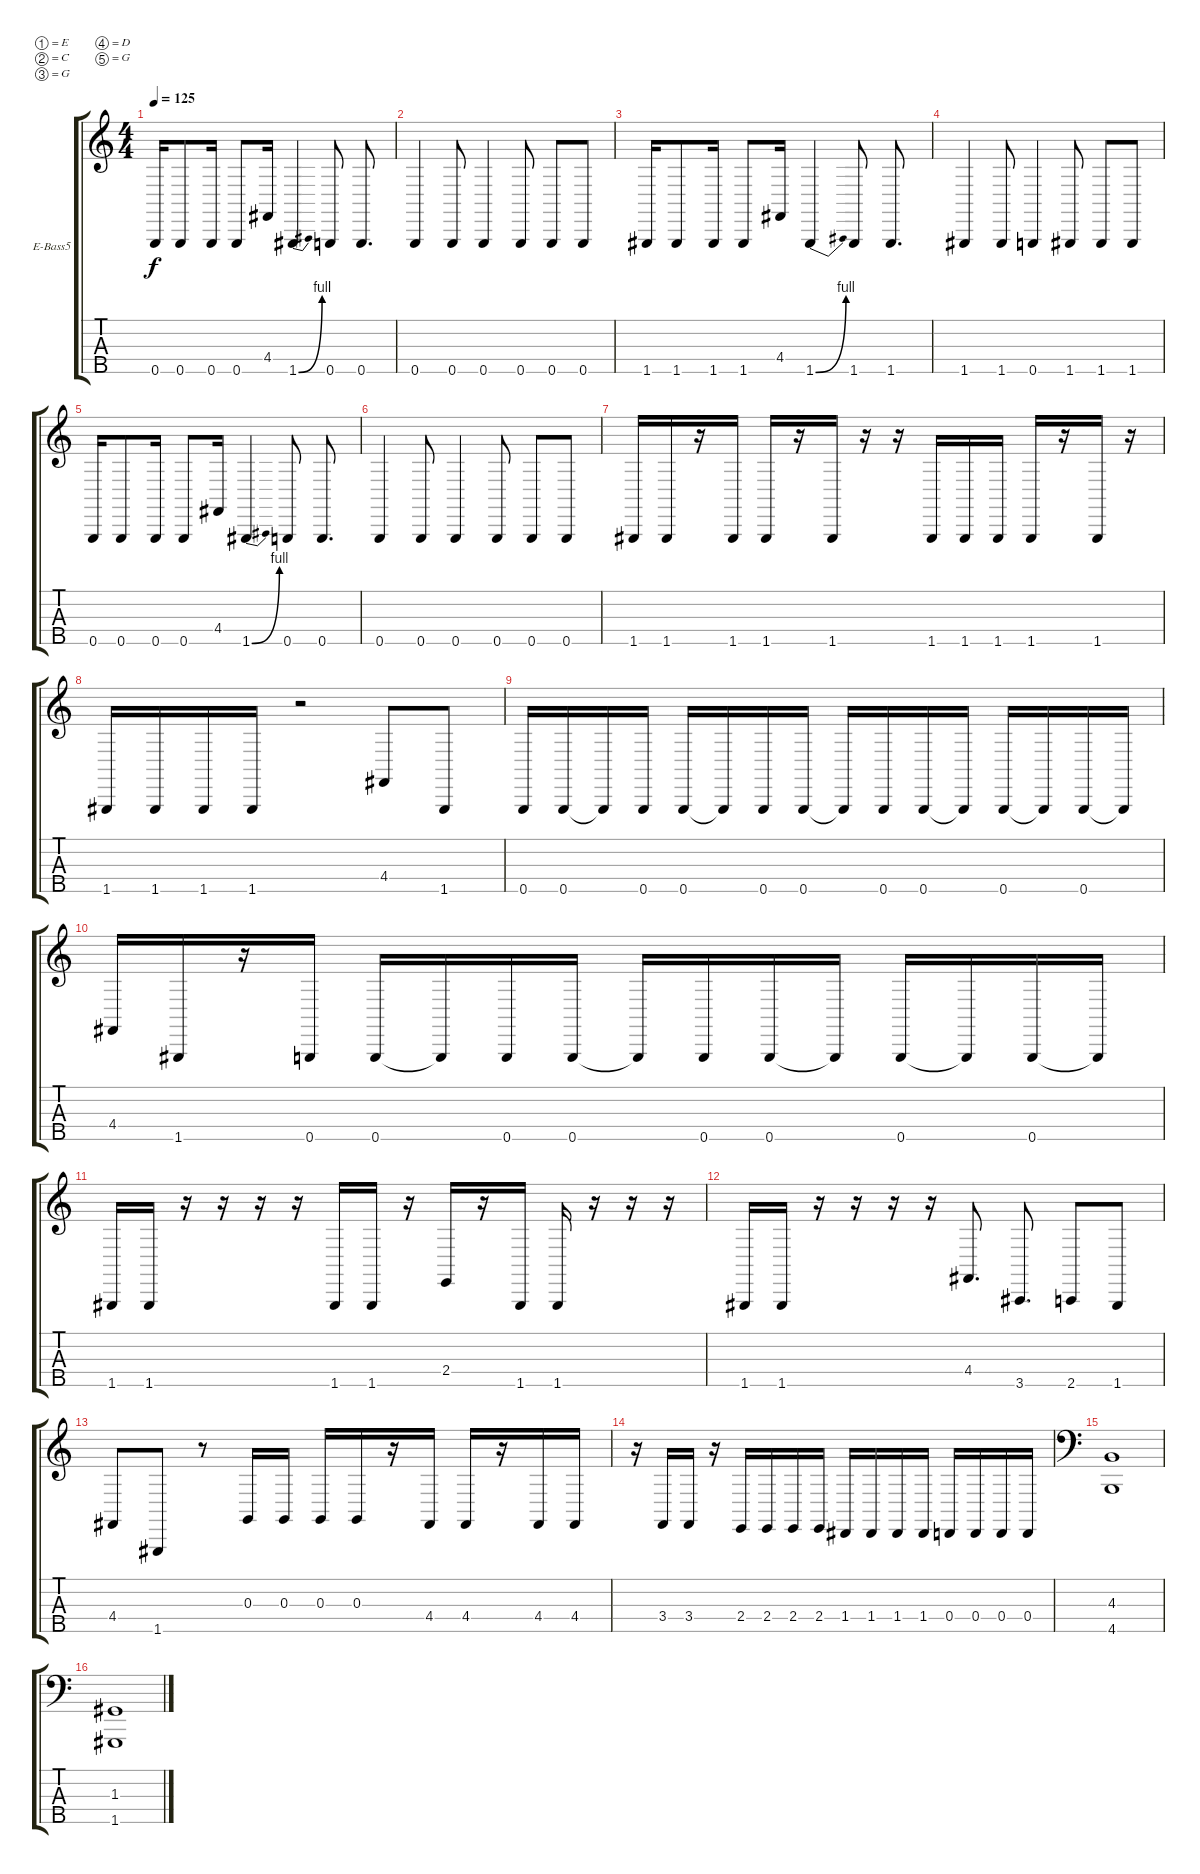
\defaultSystemsLayout 4
\bracketExtendMode groupsimilarinstruments
\firstSystemTrackNameOrientation horizontal
\otherSystemsTrackNameOrientation horizontal
\track ("Electric Bass" "E-Bass5") {instrument electricbassfinger}
\staff {score tabs}
\tuning (E2 C2 G1 D1 G0)
\ts (4 4)
\tempo 125
\clef g2
\scale
0.333333
\ks c
0.5.16{dy f} 0.5.8 0.5.16 0.5.8 4.4.16 1.5{be (bend 0 0 60 4)}.4 0.5.8 0.5.8{d} |
\scale
0.333333 0.5.4 0.5.8 0.5.4 0.5.8 0.5.8 0.5.8 |
\scale
0.333333 1.5.16 1.5.8 1.5.16 1.5.8 4.4.16 1.5{be (bend 0 0 60 4)}.4 1.5.8 1.5.8{d} |
\scale
0.333333 1.5.4 1.5.8 0.5.4 1.5.8 1.5.8 1.5.8 |
\scale
0.333333 0.5.16 0.5.8 0.5.16 0.5.8 4.4.16 1.5{be (bend 0 0 60 4)}.4 0.5.8 0.5.8{d} |
\scale
0.333333 0.5.4 0.5.8 0.5.4 0.5.8 0.5.8 0.5.8 |
\scale
0.333333 1.5.16 1.5.16 r.16 1.5.16 1.5.16 r.16 1.5.16 r.16 r.16 1.5.16 1.5.16 1.5.16 1.5.16 r.16 1.5.16 r.16 |
\scale
0.333333 1.5.16 1.5.16 1.5.16 1.5.16 r.2 4.4.8 1.5.8 |
\scale
0.333333 0.5.16 0.5.16 0.5{t}.16 0.5.16 0.5.16 0.5{t}.16 0.5.16 0.5.16 0.5{t}.16 0.5.16 0.5.16 0.5{t}.16 0.5.16 0.5{t}.16 0.5.16 0.5{t}.16 |
\scale
0.333333 4.4.16 1.5.16 r.16 0.5.16 0.5.16 0.5{t}.16 0.5.16 0.5.16 0.5{t}.16 0.5.16 0.5.16 0.5{t}.16 0.5.16 0.5{t}.16 0.5.16 0.5{t}.16 |
\scale
0.333333 1.5.16 1.5.16 r.16 r.16 r.16 r.16 1.5.16 1.5.16 r.16 2.4.16 r.16 1.5.16 1.5.16 r.16 r.16 r.16 |
\scale
0.333333 1.5.16 1.5.16 r.16 r.16 r.16 r.16 4.4.8{d} 3.5.8{d} 2.5.8 1.5.8 |
\scale
0.333333 4.4.8 1.5.8 r.8 0.3.16 0.3.16 0.3.16 0.3.16 r.16 4.4.16 4.4.16 r.16 4.4.16 4.4.16 |
\scale
0.333333 r.16 3.4.16 3.4.16 r.16 2.4.16 2.4.16 2.4.16 2.4.16 1.4.16 1.4.16 1.4.16 1.4.16 0.4.16 0.4.16 0.4.16 0.4.16 |
\clef f4
\scale
0.333333 (4.5 4.3).1 |
\scale
0.333333 (1.5 1.3).1
